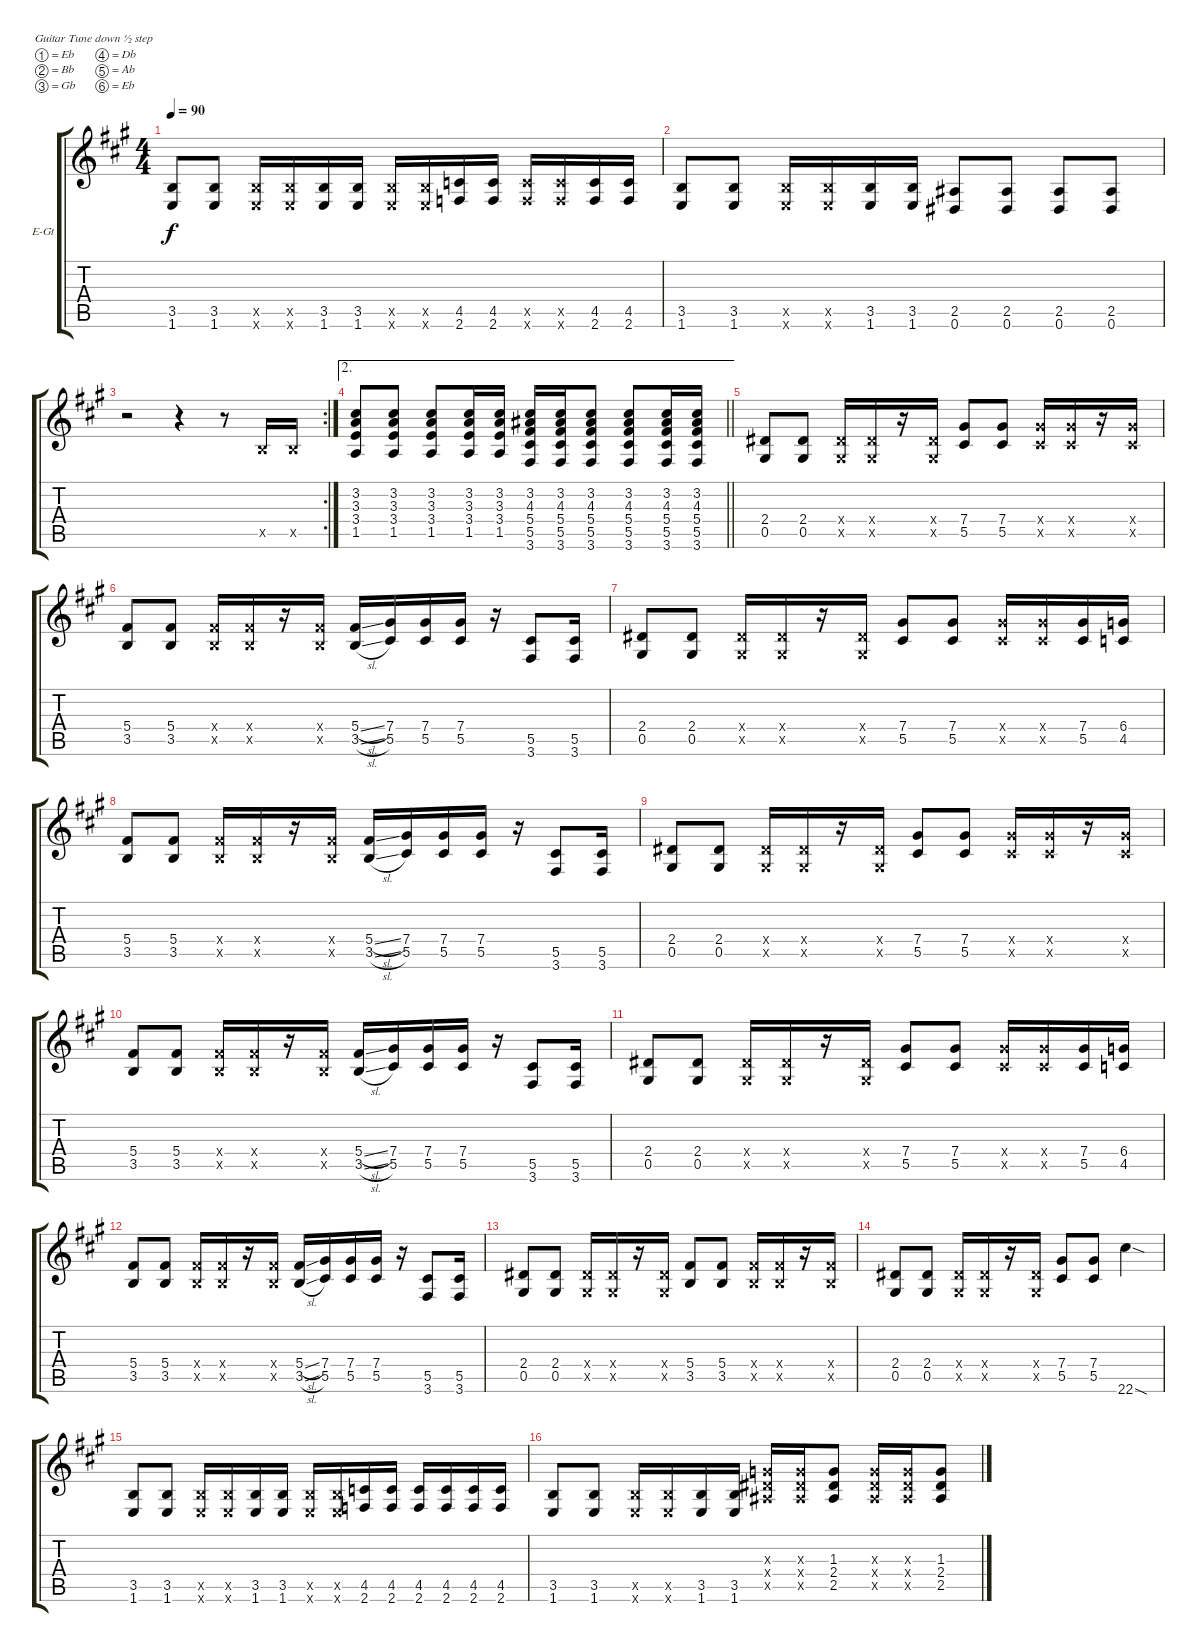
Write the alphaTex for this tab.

\bracketExtendMode groupsimilarinstruments
\firstSystemTrackNameOrientation horizontal
\otherSystemsTrackNameOrientation horizontal
\track ("Untitled" "E-Gt") {instrument overdrivenguitar}
\staff {score tabs}
\tuning (Eb4 Bb3 Gb3 Db3 Ab2 Eb2)
\ts (4 4)
\tempo 90
\clef g2
\ks a
(3.5 1.6).8{dy f} (3.5 1.6).8 (3.5{x} 1.6{x}).16 (3.5{x} 1.6{x}).16 (3.5 1.6).16 (3.5 1.6).16 (3.5{x} 1.6{x}).16 (3.5{x} 1.6{x}).16 (4.5 2.6).16 (4.5 2.6).16 (4.5{x} 2.6{x}).16 (4.5{x} 2.6{x}).16 (4.5 2.6).16 (4.5 2.6).16 |
(3.5 1.6).8 (3.5 1.6).8 (3.5{x} 1.6{x}).16 (3.5{x} 1.6{x}).16 (3.5 1.6).16 (3.5 1.6).16 (2.5 0.6).8 (2.5 0.6).8 (2.5 0.6).8 (2.5 0.6).8 |
\rc 2
r.2 r.4 r.8 3.5{x}.16 3.5{x}.16 |
\ae 2
\barLineRight lightlight
(3.2 3.3 3.4 1.5).8 (3.2 3.3 3.4 1.5).8 (3.2 3.3 3.4 1.5).8 (3.2 3.3 3.4 1.5).16 (3.2 3.3 3.4 1.5).16 (3.2 4.3 5.4 5.5 3.6).16 (3.2 4.3 5.4 5.5 3.6).16 (3.2 4.3 5.4 5.5 3.6).8 (3.2 4.3 5.4 5.5 3.6).8 (3.2 4.3 5.4 5.5 3.6).16 (3.2 4.3 5.4 5.5 3.6).16 |
\section ("" " ")
(2.4 0.5).8 (2.4 0.5).8 (2.4{x} 0.5{x}).16 (2.4{x} 0.5{x}).16 r.16 (2.4{x} 0.5{x}).16 (7.4 5.5).8 (7.4 5.5).8 (7.4{x} 5.5{x}).16 (7.4{x} 5.5{x}).16 r.16 (7.4{x} 5.5{x}).16 |
(5.4 3.5).8 (5.4 3.5).8 (5.4{x} 3.5{x}).16 (5.4{x} 3.5{x}).16 r.16 (5.4{x} 3.5{x}).16 (5.4{sl} 3.5{sl}).16 (7.4 5.5).16 (7.4 5.5).16 (7.4 5.5).16 r.16 (5.5 3.6).8 (5.5 3.6).16 |
(2.4 0.5).8 (2.4 0.5).8 (2.4{x} 0.5{x}).16 (2.4{x} 0.5{x}).16 r.16 (2.4{x} 0.5{x}).16 (7.4 5.5).8 (7.4 5.5).8 (7.4{x} 5.5{x}).16 (7.4{x} 5.5{x}).16 (7.4 5.5).16 (6.4 4.5).16 |
(5.4 3.5).8 (5.4 3.5).8 (5.4{x} 3.5{x}).16 (5.4{x} 3.5{x}).16 r.16 (5.4{x} 3.5{x}).16 (5.4{sl} 3.5{sl}).16 (7.4 5.5).16 (7.4 5.5).16 (7.4 5.5).16 r.16 (5.5 3.6).8 (5.5 3.6).16 |
(2.4 0.5).8 (2.4 0.5).8 (2.4{x} 0.5{x}).16 (2.4{x} 0.5{x}).16 r.16 (2.4{x} 0.5{x}).16 (7.4 5.5).8 (7.4 5.5).8 (7.4{x} 5.5{x}).16 (7.4{x} 5.5{x}).16 r.16 (7.4{x} 5.5{x}).16 |
(5.4 3.5).8 (5.4 3.5).8 (5.4{x} 3.5{x}).16 (5.4{x} 3.5{x}).16 r.16 (5.4{x} 3.5{x}).16 (5.4{sl} 3.5{sl}).16 (7.4 5.5).16 (7.4 5.5).16 (7.4 5.5).16 r.16 (5.5 3.6).8 (5.5 3.6).16 |
(2.4 0.5).8 (2.4 0.5).8 (2.4{x} 0.5{x}).16 (2.4{x} 0.5{x}).16 r.16 (2.4{x} 0.5{x}).16 (7.4 5.5).8 (7.4 5.5).8 (7.4{x} 5.5{x}).16 (7.4{x} 5.5{x}).16 (7.4 5.5).16 (6.4 4.5).16 |
(5.4 3.5).8 (5.4 3.5).8 (5.4{x} 3.5{x}).16 (5.4{x} 3.5{x}).16 r.16 (5.4{x} 3.5{x}).16 (5.4{sl} 3.5{sl}).16 (7.4 5.5).16 (7.4 5.5).16 (7.4 5.5).16 r.16 (5.5 3.6).8 (5.5 3.6).16 |
(2.4 0.5).8 (2.4 0.5).8 (2.4{x} 0.5{x}).16 (2.4{x} 0.5{x}).16 r.16 (2.4{x} 0.5{x}).16 (5.4 3.5).8 (5.4 3.5).8 (5.4{x} 3.5{x}).16 (5.4{x} 3.5{x}).16 r.16 (5.4{x} 3.5{x}).16 |
(2.4 0.5).8 (2.4 0.5).8 (2.4{x} 0.5{x}).16 (2.4{x} 0.5{x}).16 r.16 (2.4{x} 0.5{x}).16 (7.4 5.5).8 (7.4 5.5).8 22.6{sod}.4 |
(3.5 1.6).8 (3.5 1.6).8 (3.5{x} 1.6{x}).16 (3.5{x} 1.6{x}).16 (3.5 1.6).16 (3.5 1.6).16 (3.5{x} 1.6{x}).16 (3.5{x} 1.6{x}).16 (4.5 2.6).16 (4.5 2.6).16 (4.5 2.6).16 (4.5 2.6).16 (4.5 2.6).16 (4.5 2.6).16 |
(3.5 1.6).8 (3.5 1.6).8 (3.5{x} 1.6{x}).16 (3.5{x} 1.6{x}).16 (3.5 1.6).16 (3.5 1.6).16 (1.3{x} 2.4{x} 2.5{x}).16 (1.3{x} 2.4{x} 2.5{x}).16 (1.3 2.4 2.5).8 (1.3{x} 2.4{x} 2.5{x}).16 (1.3{x} 2.4{x} 2.5{x}).16 (1.3 2.4 2.5).8
